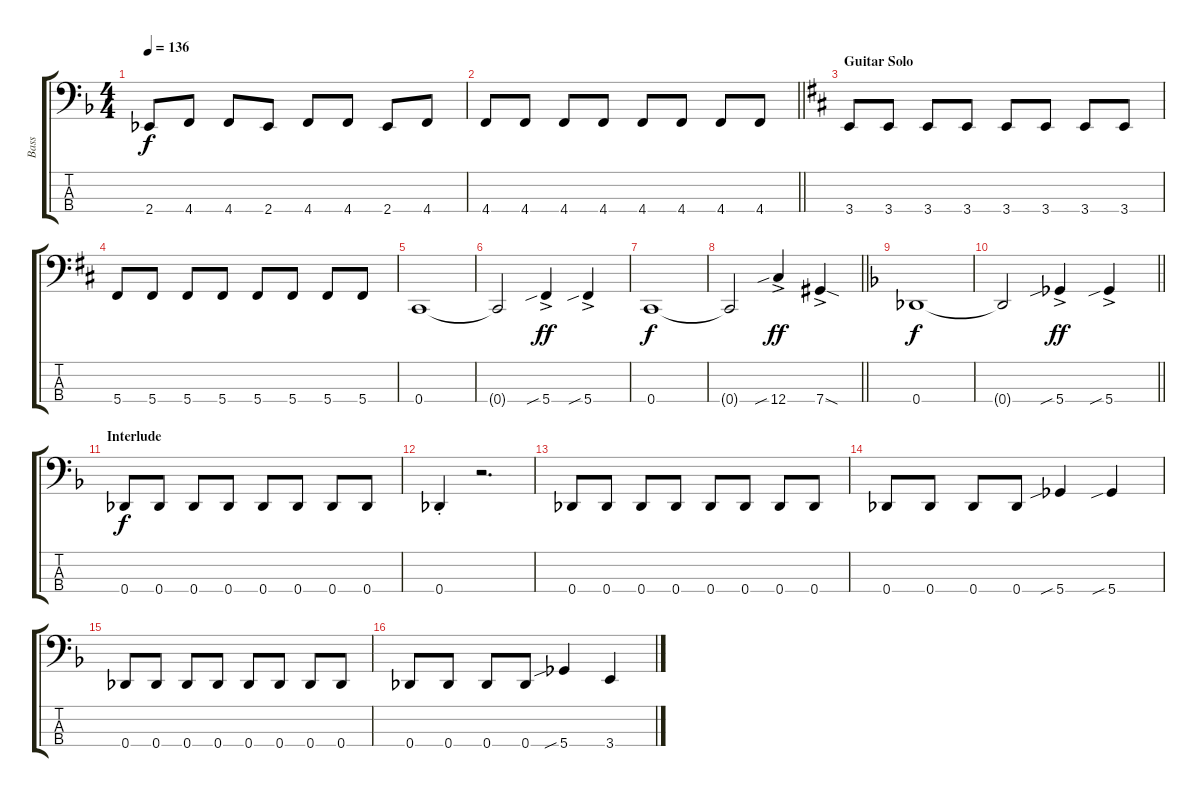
\track ("Bass" "Bass") {instrument electricbasspick}
\staff {score tabs}
\tuning (Gb2 Db2 Ab1 Db1) {hide}
\ts (4 4)
\tempo 136
\clef f4
\ks f
2.4.8{dy f} 4.4.8 4.4.8 2.4.8 4.4.8 4.4.8 2.4.8 4.4.8 |
\barLineRight lightlight
4.4.8 4.4.8 4.4.8 4.4.8 4.4.8 4.4.8 4.4.8 4.4.8 |
\section ("" "Guitar Solo")
\ks d
3.4.8 3.4.8 3.4.8 3.4.8 3.4.8 3.4.8 3.4.8 3.4.8 |
5.4.8 5.4.8 5.4.8 5.4.8 5.4.8 5.4.8 5.4.8 5.4.8 |
0.4.1 |
0.4{t}.2 5.4{sib ac}.4{dy ff} 5.4{sib ac}.4 |
0.4.1{dy f} |
\barLineRight lightlight
0.4{t}.2 12.4{sib ac}.4{dy ff} 7.4{sod ac}.4 |
\ks f
0.4.1{dy f} |
\barLineRight lightlight
0.4{t}.2 5.4{sib ac}.4{dy ff} 5.4{sib ac}.4 |
\section ("" "Interlude")
0.4.8{dy f} 0.4.8 0.4.8 0.4.8 0.4.8 0.4.8 0.4.8 0.4.8 |
0.4{st}.4 r.2{d} |
0.4.8 0.4.8 0.4.8 0.4.8 0.4.8 0.4.8 0.4.8 0.4.8 |
0.4.8 0.4.8 0.4.8 0.4.8 5.4{sib}.4 5.4{sib}.4 |
0.4.8 0.4.8 0.4.8 0.4.8 0.4.8 0.4.8 0.4.8 0.4.8 |
0.4.8 0.4.8 0.4.8 0.4.8 5.4{sib}.4 3.4.4
